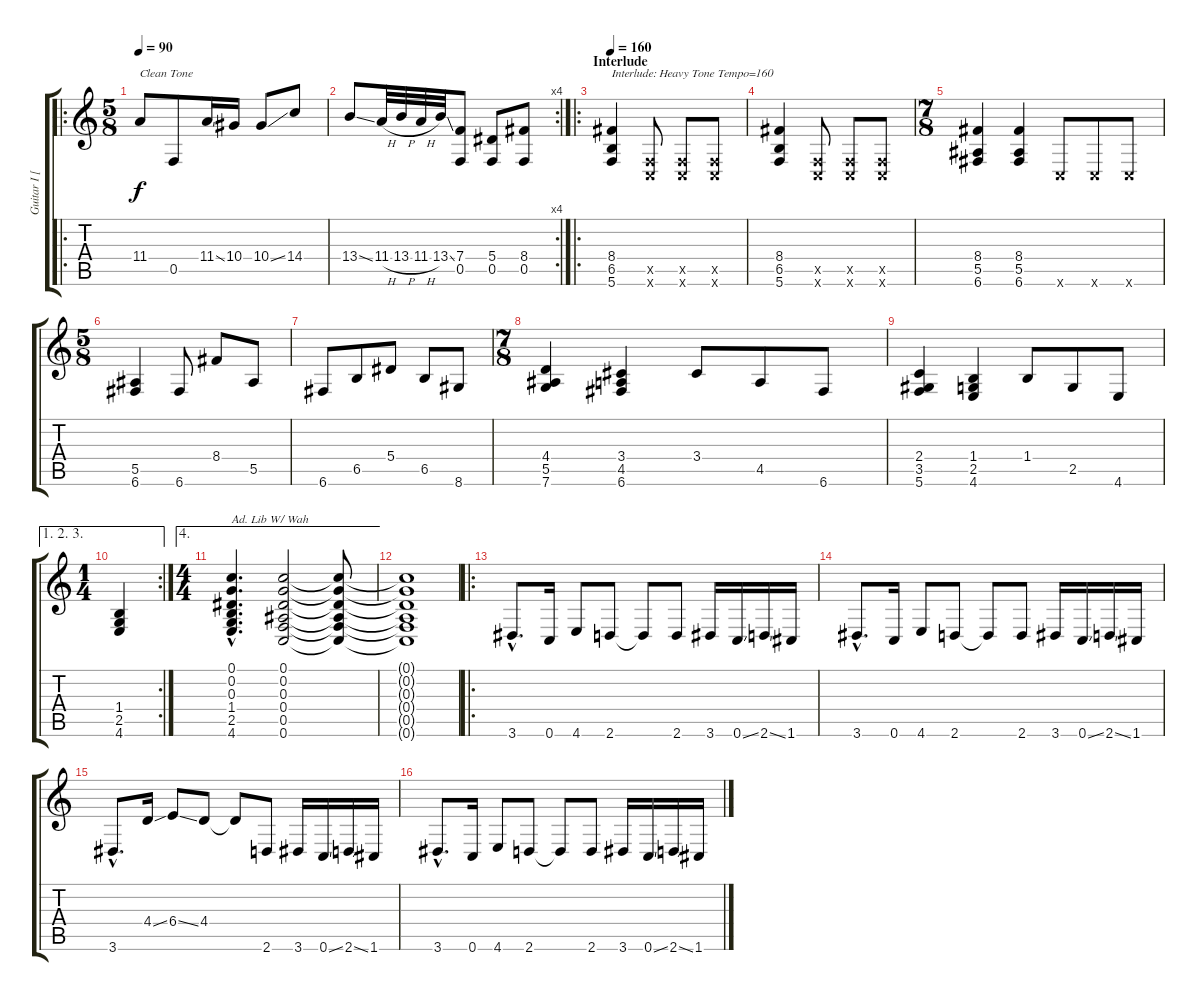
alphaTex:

\track ("Guitar I [Luc Lemay]" "Guitar I [") {instrument distortionguitar}
\staff {score tabs}
\tuning (C4 G3 Eb3 Bb2 F2 C2) {hide}
\ro
\ts (5 8)
\tempo 90
\clef g2
\ks c
11.4.8{txt "Clean Tone" dy f instrument electricguitarjazz} 0.5.8 11.4{ss}.16 10.4.16 10.4{ss}.8 14.4.8 |
\rc 4
13.4{ss}.8 11.4{h}.32 13.4{h}.32 11.4{h}.32 13.4{ss}.32 (7.4 0.5).8 (5.4 0.5).8 (8.4 0.5).8 |
\ro
\section ("" "Interlude")
\tempo 160
(8.4 6.5 5.6).4{txt "Interlude: Heavy Tone Tempo=160" instrument distortionguitar} (0.5{x} 0.6{x}).8 (0.5{x} 0.6{x}).8 (0.5{x} 0.6{x}).8 |
(8.4 6.5 5.6).4 (0.5{x} 0.6{x}).8 (0.5{x} 0.6{x}).8 (0.5{x} 0.6{x}).8 |
\ts (7 8)
(8.4 5.5 6.6).4 (8.4 5.5 6.6).4 0.6{x}.8 0.6{x}.8 0.6{x}.8 |
\ts (5 8)
(5.5 6.6).4 6.6.8 8.4.8 5.5.8 |
6.6.8 6.5.8 5.4.8 6.5.8 8.6.8 |
\ts (7 8)
(4.4 5.5 7.6).4 (3.4 4.5 6.6).4 3.4.8 4.5.8 6.6.8 |
(2.4 3.5 5.6).4 (1.4 2.5 4.6).4 1.4.8 2.5.8 4.6.8 |
\ae (1 2 3)
\rc 2
\ts (1 4)
(1.4 2.5 4.6).4 |
\ae 4
\ts (4 4)
(0.1{hac} 0.2{hac} 0.3{hac} 1.4{hac} 2.5{hac} 4.6{hac}).4{d txt "Ad. Lib W/ Wah"} (0.1 0.2 0.3 0.4 0.5 0.6).2 (0.1{t} 0.2{t} 0.3{t} 0.4{t} 0.5{t} 0.6{t}).8 |
(0.1{t} 0.2{t} 0.3{t} 0.4{t} 0.5{t} 0.6{t}).1 |
\ro
3.6{hac}.8{d} 0.6.16 4.6.8 2.6.8 2.6{t}.8 2.6.8 3.6.16 0.6{ss}.16 2.6{ss}.16 1.6.16 |
3.6{hac}.8{d} 0.6.16 4.6.8 2.6.8 2.6{t}.8 2.6.8 3.6.16 0.6{ss}.16 2.6{ss}.16 1.6.16 |
3.6{hac}.8{d} 4.4{ss}.16 6.4{ss}.8 4.4.8 4.4{t}.8 2.6.8 3.6.16 0.6{ss}.16 2.6{ss}.16 1.6.16 |
3.6{hac}.8{d} 0.6.16 4.6.8 2.6.8 2.6{t}.8 2.6.8 3.6.16 0.6{ss}.16 2.6{ss}.16 1.6.16
